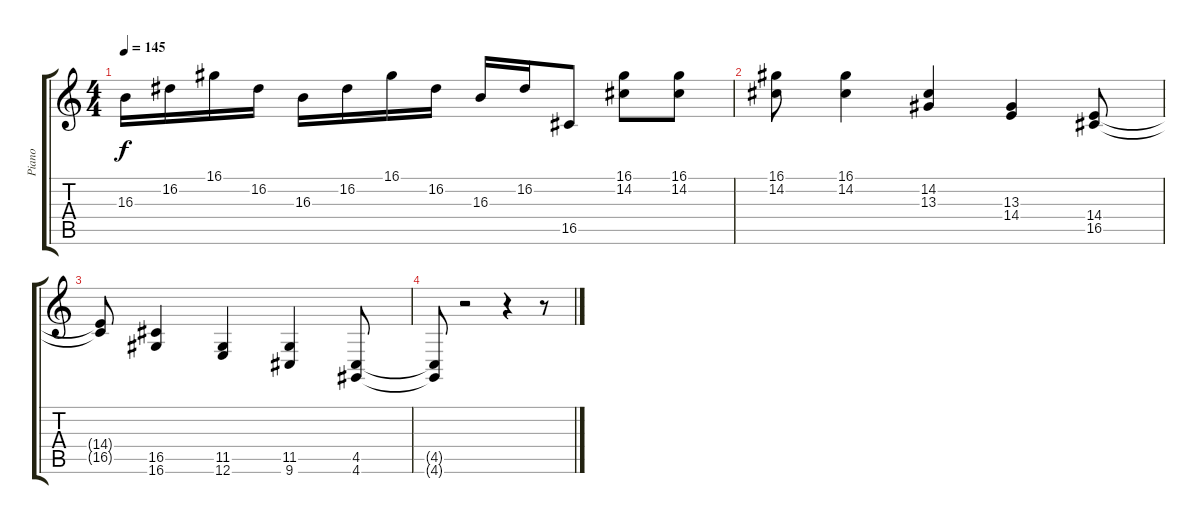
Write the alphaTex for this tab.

\track ("Piano" "Piano") {instrument acousticgrandpiano}
\staff {score tabs}
\tuning (E4 B3 G3 D3 A2 E2) {hide}
\ts (4 4)
\tempo 145
\clef g2
\ks c
16.3.16{dy f} 16.2.16 16.1.16 16.2.16 16.3.16 16.2.16 16.1.16 16.2.16 16.3.16 16.2.16 16.5.8 (16.1 14.2).8 (16.1 14.2).8 |
(16.1 14.2).8 (16.1 14.2).4 (14.2 13.3).4 (13.3 14.4).4 (14.4 16.5).8 |
(14.4{t} 16.5{t}).8 (16.5 16.6).4 (11.5 12.6).4 (11.5 9.6).4 (4.5 4.6).8 |
(4.5{t} 4.6{t}).8 r.2 r.4 r.8
